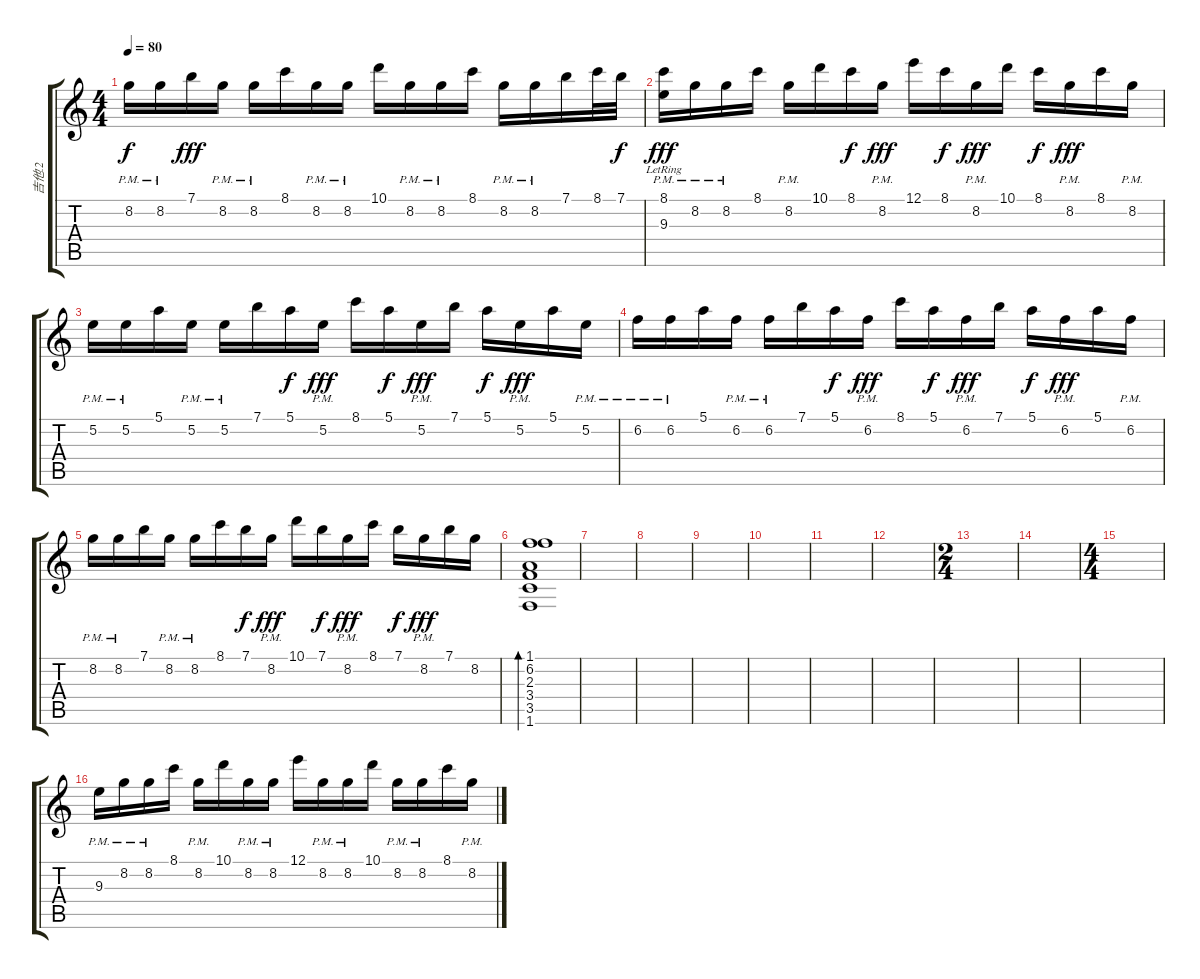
\track ("吉他.2" "吉他.2") {instrument electricguitarmuted}
\staff {score tabs}
\tuning (E4 B3 G3 D3 A2 E2) {hide}
\ts (4 4)
\tempo 80
\clef g2
\ks c
8.2{pm}.16{dy f} 8.2{pm}.16 7.1.16{dy fff} 8.2{pm}.16 8.2{pm}.16 8.1.16 8.2{pm}.16 8.2{pm}.16 10.1.16 8.2{pm}.16 8.2{pm}.16 8.1.16 8.2{pm}.16 8.2{pm}.16 7.1.16 8.1.32 7.1.32{dy f} |
(8.1{lr} 9.3{pm}).16{dy fff volume 16} 8.2{pm}.16 8.2{pm}.16 8.1.16 8.2{pm}.16 10.1.16 8.1.16{dy f} 8.2{pm}.16{dy fff} 12.1.16 8.1.16{dy f} 8.2{pm}.16{dy fff} 10.1.16 8.1.16{dy f} 8.2{pm}.16{dy fff} 8.1.16 8.2{pm}.16 |
5.2{pm}.16 5.2{pm}.16 5.1.16 5.2{pm}.16 5.2{pm}.16 7.1.16 5.1.16{dy f} 5.2{pm}.16{dy fff} 8.1.16 5.1.16{dy f} 5.2{pm}.16{dy fff} 7.1.16 5.1.16{dy f} 5.2{pm}.16{dy fff} 5.1.16 5.2{pm}.16 |
6.2{pm}.16 6.2{pm}.16 5.1.16 6.2{pm}.16 6.2{pm}.16 7.1.16 5.1.16{dy f} 6.2{pm}.16{dy fff} 8.1.16 5.1.16{dy f} 6.2{pm}.16{dy fff} 7.1.16 5.1.16{dy f} 6.2{pm}.16{dy fff} 5.1.16 6.2{pm}.16 |
8.2{pm}.16 8.2{pm}.16 7.1.16 8.2{pm}.16 8.2{pm}.16 8.1.16 7.1.16{dy f} 8.2{pm}.16{dy fff} 10.1.16 7.1.16{dy f} 8.2{pm}.16{dy fff} 8.1.16 7.1.16{dy f} 8.2{pm}.16{dy fff} 7.1.16 8.2.16 |
(1.1 6.2 2.3 3.4 3.5 1.6).1{bd 120} |
|
|
|
|
|
|
\ts (2 4)
|
|
\ts (4 4)
|
9.3{pm}.16{volume 10} 8.2{pm}.16 8.2{pm}.16{txt ""} 8.1.16 8.2{pm}.16 10.1.16 8.2{pm}.16 8.2{pm}.16 12.1.16 8.2{pm}.16 8.2{pm}.16 10.1.16 8.2{pm}.16 8.2{pm}.16 8.1.16 8.2{pm}.16
